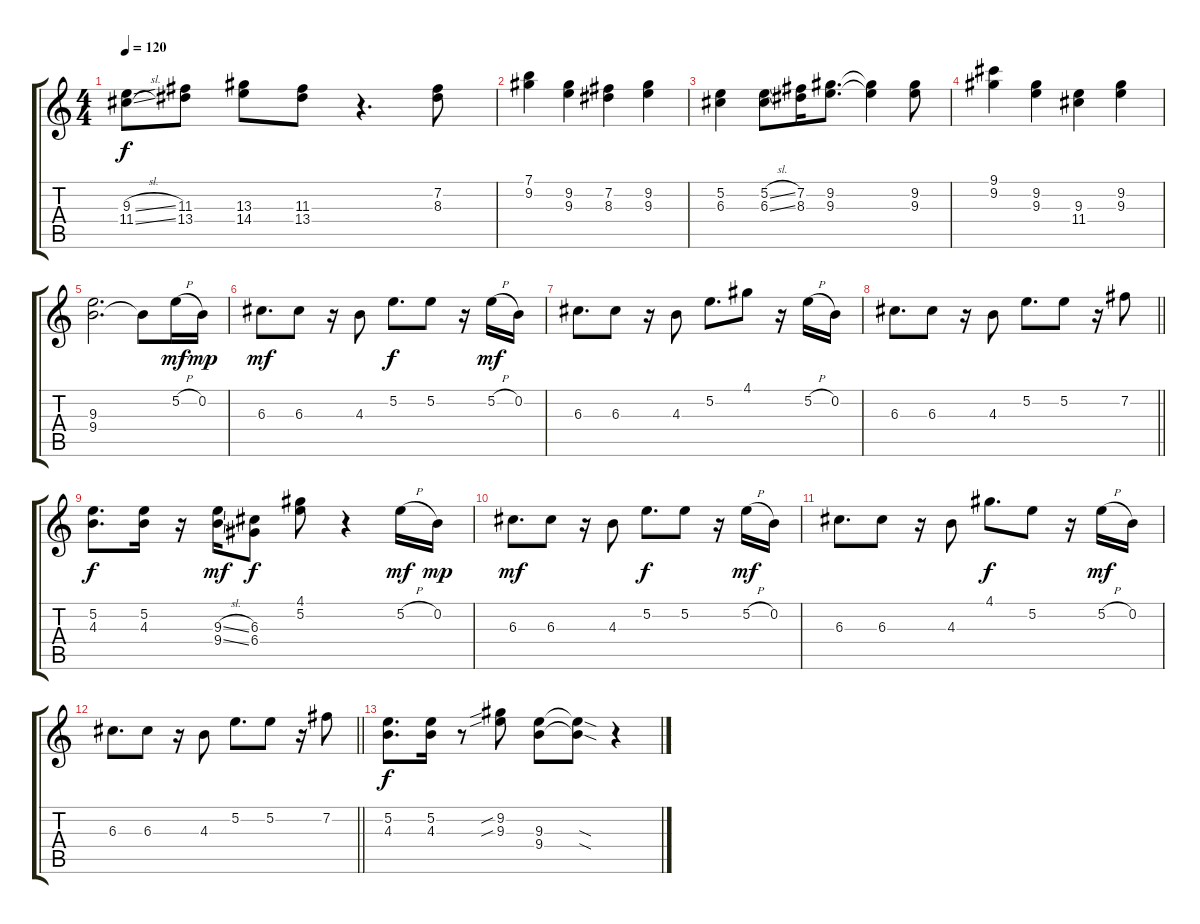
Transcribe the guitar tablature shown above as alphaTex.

\track "" {instrument acousticguitarnylon}
\staff {score tabs}
\tuning (E4 B3 G3 D3 A2 E2) {hide}
\ts (4 4)
\tempo 120
\clef g2
\ks c
(9.3{sl} 11.4{sl}).8{dy f} (11.3 13.4).8 (13.3 14.4).8 (11.3 13.4).8 r.4{d} (7.2 8.3).8 |
(7.1 9.2).4 (9.2 9.3).4 (7.2 8.3).4 (9.2 9.3).4 |
(5.2 6.3).4 (5.2{sl} 6.3{sl}).8 (7.2 8.3).16 (9.2 9.3).8{d} (9.2{t} 9.3{t}).4 (9.2 9.3).8 |
(9.1 9.2).4 (9.2 9.3).4 (9.3 11.4).4 (9.2 9.3).4 |
(9.3 9.4).2{d} 9.4{t}.8 5.2{h}.16{dy mf} 0.2.16{dy mp} |
6.3.8{d dy mf} 6.3.8 r.16 4.3.8 5.2.8{d dy f} 5.2.8 r.16 5.2{h}.16{dy mf} 0.2.16 |
6.3.8{d} 6.3.8 r.16 4.3.8 5.2.8{d} 4.1.8 r.16 5.2{h}.16 0.2.16 |
\barLineRight lightlight
6.3.8{d} 6.3.8 r.16 4.3.8 5.2.8{d} 5.2.8 r.16 7.2.8 |
(5.2 4.3).8{d dy f} (5.2 4.3).16 r.16 (9.3{sl} 9.4{sl}).16{dy mf} (6.3 6.4).8{dy f} (4.1 5.2).8 r.4 5.2{h}.16{dy mf} 0.2.16{dy mp} |
6.3.8{d dy mf} 6.3.8 r.16 4.3.8 5.2.8{d dy f} 5.2.8 r.16 5.2{h}.16{dy mf} 0.2.16 |
6.3.8{d} 6.3.8 r.16 4.3.8 4.1.8{d dy f} 5.2.8 r.16 5.2{h}.16{dy mf} 0.2.16 |
\barLineRight lightlight
6.3.8{d} 6.3.8 r.16 4.3.8 5.2.8{d} 5.2.8 r.16 7.2.8 |
(5.2 4.3).8{d dy f} (5.2 4.3).16 r.8 (9.2{sib} 9.3{sib}).8 (9.3 9.4).8 (9.3{sod t} 9.4{sod t}).8 r.4
